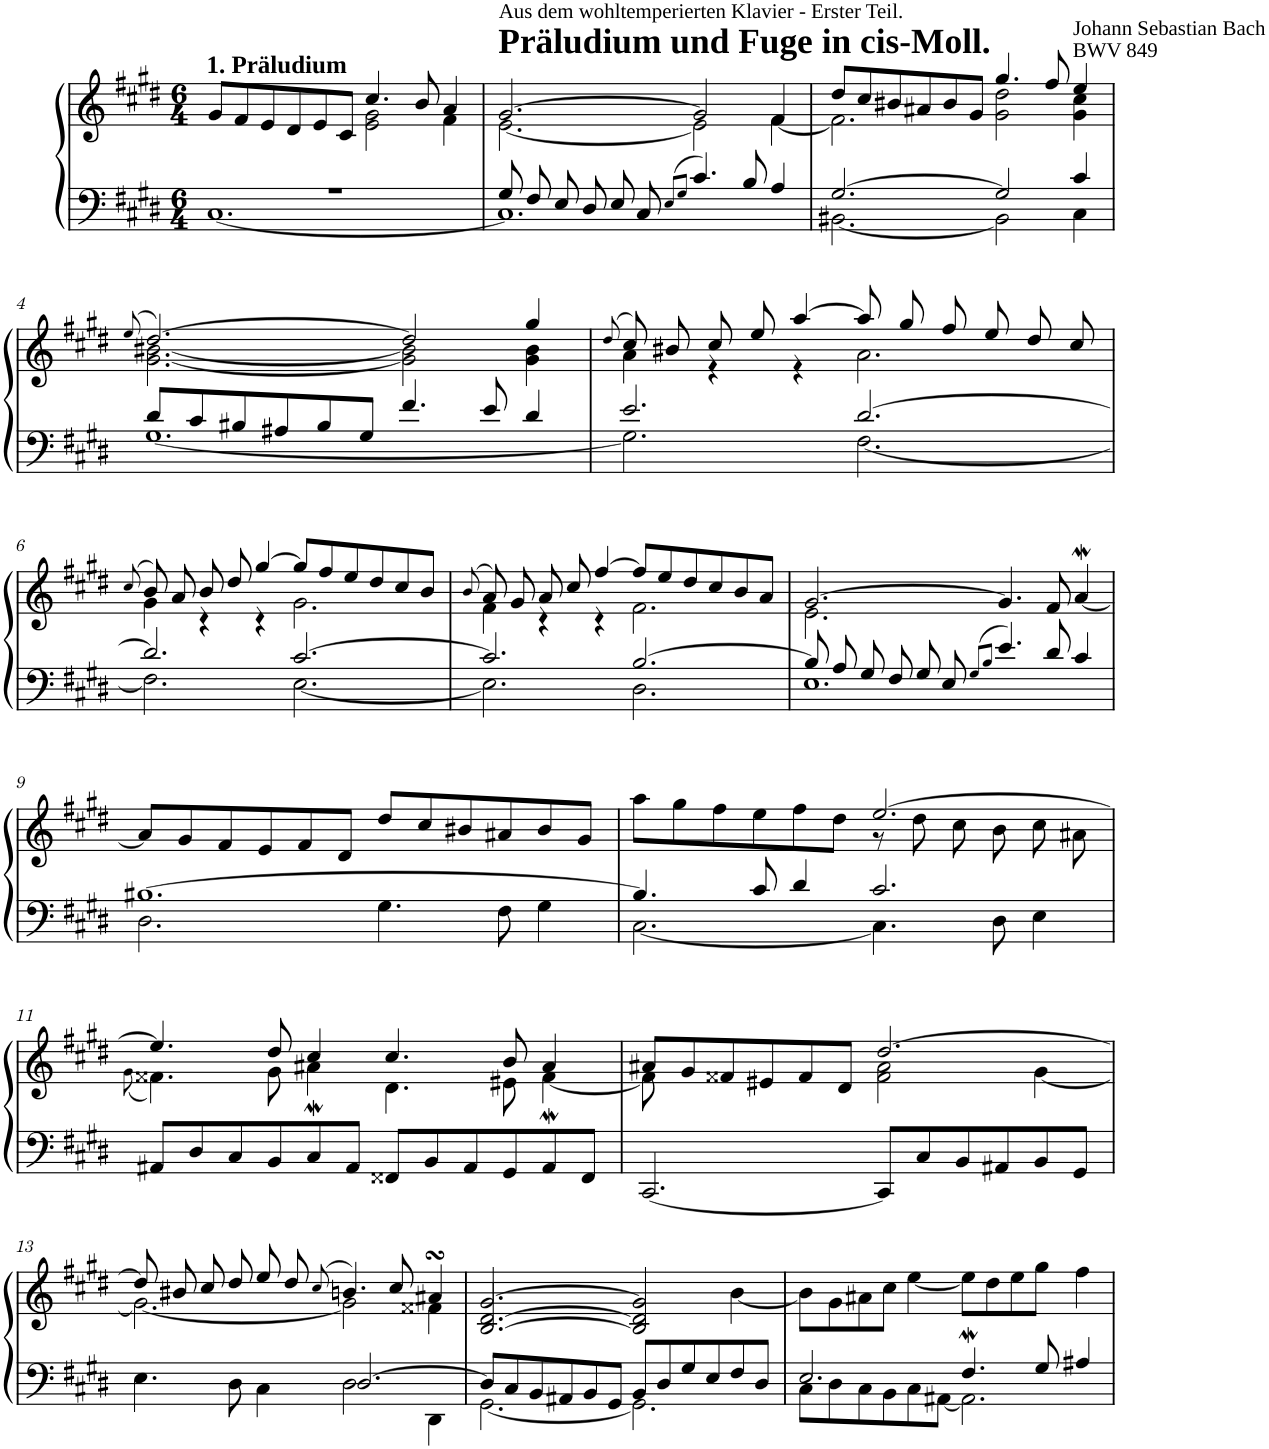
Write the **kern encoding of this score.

**kern	**kern
*part1	*part1
*staff2	*staff1
*I"Midi_1	*
*clefF4	*clefG2
*k[f#c#g#d#]	*k[f#c#g#d#]
*E:	*E:
*M6/4	*M6/4
=1	=1
*^	*^
!	!	!LO:TX:a:B:t=1. Präludium	!
1.r	[1.C#	8g#/L	2.ryy
.	.	8f#/	.
.	.	8e/	.
.	.	8d#/	.
.	.	8e/	.
.	.	8c#/J	.
.	.	4.cc#/	2e\ 2g#\
.	.	8b/	.
.	.	4a/	4f#\
=2	=2	=2	=2
!	!	!LO:TX:a:B:t=Präludium und Fuge in cis-Moll.	!
!	!	!LO:TX:a:t=Aus dem wohltemperierten Klavier - Erster Teil.	!
8G#/	1.C#]	[2.g#/	[2.e\
8F#/	.	.	.
8E/	.	.	.
8D#/	.	.	.
8E/	.	.	.
8C#/	.	.	.
8qE/L	.	.	.
8qG#/J	.	.	.
4.c#/	.	2g#/]	2e\]
8B/	.	.	.
4A/	.	4f#/	[4f#\
=3	=3	=3	=3
[2.G#/	[2.BB#X\	8dd#/L	2.f#\]
.	.	8cc#/	.
.	.	8b#X/	.
.	.	8a#X/	.
.	.	8b#/	.
.	.	8g#/J	.
2G#/]	2BB#\]	4.gg#/	2g#\ 2dd#\
.	.	8ff#/	.
!	!	!LO:TX:a:t=Johann Sebastian Bach	!
!	!	!LO:TX:a:t=BWV 849	!
4c#/	4C#\	4ee/	4g#\ 4cc#\
!!LO:LB:g=z	!!
=4	=4	=4	=4
.	.	(>8qee/	.
8d#/L	[1.G#	[2.dd#/)	[2.g#\ [2.b#X\
8c#/	.	.	.
8B#X/	.	.	.
8A#X/	.	.	.
8B#/	.	.	.
8G#/J	.	.	.
4.f#/	.	2dd#/]	2g#\] 2b#\]
8e/	.	.	.
4d#/	.	4gg#/	4g#\ 4b#\
=5	=5	=5	=5
.	.	(>8qdd#/	.
2.e/	2.G#\]	8cc#/)	4a\
.	.	8b#X/	.
.	.	8cc#/	4r
.	.	8ee/	.
.	.	[4aa/	4r
[2.d#/	[2.F#\	8aa/]	2.a\
.	.	8gg#/	.
.	.	8ff#/	.
.	.	8ee/	.
.	.	8dd#/	.
.	.	8cc#/	.
!!LO:LB:g=z	!!
=6	=6	=6	=6
.	.	(>8qcc#/	.
2.d#/]	2.F#\]	8b/)	4g#\
.	.	8a/	.
.	.	8b/	4r
.	.	8dd#/	.
.	.	[4gg#/	4r
[2.c#/	[2.E\	8gg#/L]	2.g#\
.	.	8ff#/	.
.	.	8ee/	.
.	.	8dd#/	.
.	.	8cc#/	.
.	.	8b/J	.
=7	=7	=7	=7
.	.	(>8qb/	.
2.c#/]	2.E\]	8a/)	4f#\
.	.	8g#/	.
.	.	8a/	4r
.	.	8cc#/	.
.	.	[4ff#/	4r
[2.B/	2.D#\	8ff#/L]	2.f#\
.	.	8ee/	.
.	.	8dd#/	.
.	.	8cc#/	.
.	.	8b/	.
.	.	8a/J	.
=8	=8	=8	=8
8B/]	1.E	[2.g#/	2.e\
8A/	.	.	.
8G#/	.	.	.
8F#/	.	.	.
8G#/	.	.	.
8E/	.	.	.
8qG#/L	.	.	.
8qB/J	.	.	.
4.e/	.	4.g#/]	2.ryy
8d#/	.	8f#/	.
4c#/	.	[4aw/	.
!!LO:LB:g=z	!!
=9	=9	=9	=9
[1.B#X	2.D#\	8a/L]	1.ryy
.	.	8g#/	.
.	.	8f#/	.
.	.	8e/	.
.	.	8f#/	.
.	.	8d#/J	.
.	4.G#\	8dd#/L	.
.	.	8cc#/	.
.	.	8b#X/	.
.	8F#\	8a#X/	.
.	4G#\	8b#/	.
.	.	8g#/J	.
=10	=10	=10	=10
4.B#/]	[2.C#\	8aa\L	2.ryy
.	.	8gg#\	.
.	.	8ff#\	.
8c#/	.	8ee\	.
4d#/	.	8ff#\	.
.	.	8dd#\J	.
2.c#/	4.C#\]	[2.ee/	8r
.	.	.	8dd#\
.	.	.	8cc#\
.	8D#\	.	8b\
.	4E\	.	8cc#\
.	.	.	8a#X\
!!LO:LB:g=z	!!
=11	=11	=11	=11
.	.	.	(<8qg#\
8AA#X/L	1.ryy	4.ee/]	4.f##X\)
8D#/	.	.	.
8C#/	.	.	.
8BB/	.	8dd#/	8g#\
8C#/	.	4cc#/	4a#XW\
8AA#/J	.	.	.
8FF##X/L	.	4.cc#/	4.d#\
8BB/	.	.	.
8AA#/	.	.	.
8GG#/	.	8b/	8e#X\
8AA#/	.	4a#/	[4f##W\
8FF##/J	.	.	.
=12	=12	=12	=12
[2.CC#/	1.ryy	8a#X/L	8f##\]
.	.	8g#/	8ryy
.	.	8f##X/	2ryy
.	.	8e#X/	.
.	.	8f##/	.
.	.	8d#/J	.
8CC#/L]	.	[2.dd#/	2f##\ 2a#\
8C#/	.	.	.
8BB/	.	.	.
8AA#X/	.	.	.
8BB/	.	.	[4g#\
8GG#/J	.	.	.
!!LO:LB:g=z	!!
=13	=13	=13	=13
2.ryy	4.E\	8dd#/]	2.g#\_
.	.	8b#X/	.
.	.	8cc#/	.
.	8D#\	8dd#/	.
.	4C#\	8ee/	.
.	.	8dd#/	.
.	.	(>8qcc#/	.
[2.D#/	2D#\	4.bn/)	2g#\]
.	.	8cc#/	.
.	4DD#\	4a#XsSsS/	4f##X\
=14	=14	=14	=14
8D#/L]	[2.GG#\	[2.g#/	[2.B/ [2.d#/
8C#/	.	.	.
8BB/	.	.	.
8AA#X/	.	.	.
8BB/	.	.	.
8GG#/J	.	.	.
8BB/L	2.GG#\]	2g#/]	2B/] 2d#/]
8D#/	.	.	.
8G#/	.	.	.
8E/	.	.	.
8F#/	.	4ryy	[4b\
8D#/J	.	.	.
=15	=15	=15	=15
2.E/	8C#\L	1.ryy	8b\L]
.	8D#\	.	8g#\
.	8C#\	.	8a#X\
.	8BB\	.	8cc#\J
.	8C#\	.	[4ee\
.	[8AA#X\J	.	.
4.F#W/	2.AA#\]	.	8ee\L]
.	.	.	8dd#\
.	.	.	8ee\
8G#/	.	.	8gg#\J
4A#X/	.	.	4ff#\
*v	*v	*	*
*	*v	*v
=	=
*-	*-
